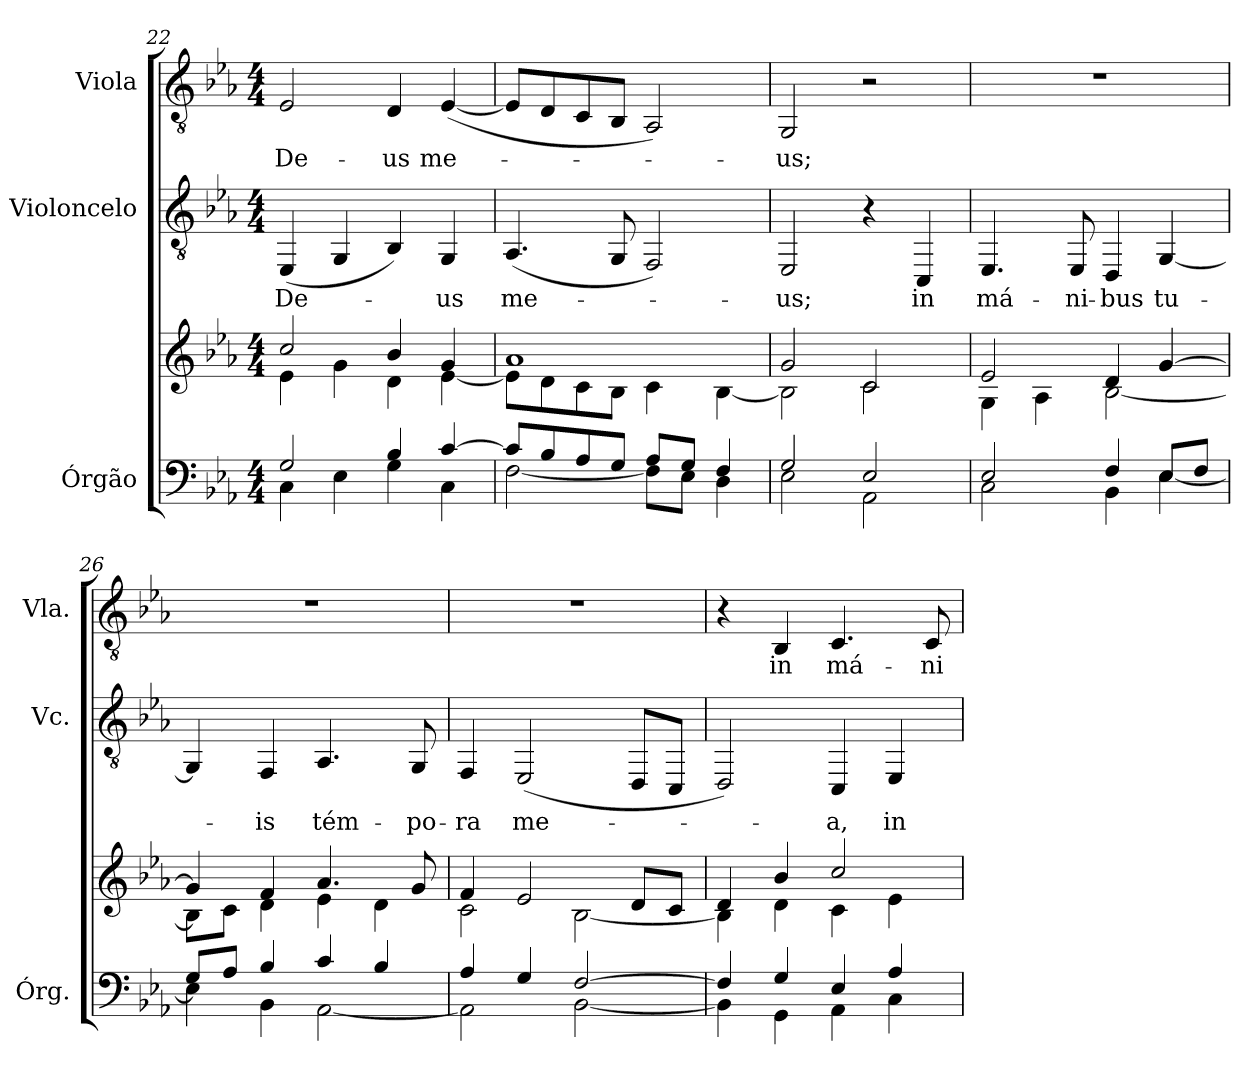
**kern	**kern	**kern	**text	**kern	**text
*part3	*part3	*part2	*part2	*part1	*part1
*staff4	*staff3	*staff2	*staff2	*staff1	*staff1
*I"Órgão	*	*I"Violoncelo	*	*I"Viola	*
*I'Órg.	*	*I'Vc.	*	*I'Vla.	*
!!LO:PB:g=z
*clefF4	*clefG2	*clefGv2	*	*clefGv2	*
*k[b-e-a-]	*k[b-e-a-]	*k[b-e-a-]	*	*k[b-e-a-]	*
*c:	*c:	*c:	*	*c:	*
*M4/4	*M4/4	*M4/4	*	*M4/4	*
=22	=22	=22	=22	=22	=22
*^	*^	*	*	*	*
!	!	!	!	!	!LO:LY:b:color=#000000	!	!
!	!	!	!	!	!	!	!LO:LY:b:color=#000000
2Gi/	4Ci\	2cci/	4e-i\	(4EE-i/	De-	2E-i/	De-
.	4E-i\	.	4gi\	4GGi/	.	.	.
!	!	!	!	!	!	!	!LO:LY:b:color=#000000
4B-i/	4Gi\	4b-i/	4di\	4BB-i/)	.	4Di/	-us
!	!	!	!	!	!LO:LY:b:color=#000000	!	!
!	!	!	!	!	!	!	!LO:LY:b:color=#000000
[>4ci/	4Ci\	4gi/	[<4e-i\	4GGi/	-us	([<4E-i/	me-
=23	=23	=23	=23	=23	=23	=23	=23
!	!	!	!	!	!LO:LY:b:color=#000000	!	!
8ci/L]	[<2Fi\	1a-i	8e-i\L]	(4.AA-i/	me-	8E-i/L]	.
8B-i/	.	.	8di\	.	.	8Di/	.
8A-i/	.	.	8ci\	.	.	8Ci/	.
8Gi/J	.	.	8B-i\J	8GGi/	.	8BB-i/J	.
8A-i/L	8Fi\L]	.	4ci\	2FFi/)	.	2AA-i/)	.
8Gi/J	8E-i\J	.	.	.	.	.	.
4Fi/	4Di\	.	[<4B-i\	.	.	.	.
=24	=24	=24	=24	=24	=24	=24	=24
!	!	!	!	!	!LO:LY:b:color=#000000	!	!
!	!	!	!	!	!	!	!LO:LY:b:color=#000000
2Gi/	2E-i\	2gi/	2B-i\]	2EE-i/	-us;	2GGi/	-us;
2E-i/	2AA-i\	2ci/	2ci\	4r	.	2r	.
!	!	!	!	!	!LO:LY:b:color=#000000	!	!
.	.	.	.	4CCi/	in	.	.
=25	=25	=25	=25	=25	=25	=25	=25
!	!	!	!	!	!LO:LY:b:color=#000000	!	!
2E-i/	2Ci\	2e-i/	4Gi\	4.EE-i/	má-	1r	.
.	.	.	4A-i\	.	.	.	.
!	!	!	!	!	!LO:LY:b:color=#000000	!	!
.	.	.	.	8EE-i/	-ni-	.	.
!	!	!	!	!	!LO:LY:b:color=#000000	!	!
4Fi/	4BB-i\	4di/	[<2B-i\	4DDi/	-bus	.	.
!	!	!	!	!	!LO:LY:b:color=#000000	!	!
8E-i/L	[<4E-i\	[>4gi/	.	[<4GGi/	tu-	.	.
8Fi/J	.	.	.	.	.	.	.
=26	=26	=26	=26	=26	=26	=26	=26
8Gi/L	4E-i\]	4gi/]	8B-i\L]	4GGi/]	.	1r	.
8A-i/J	.	.	8ci\J	.	.	.	.
!	!	!	!	!	!LO:LY:b:color=#000000	!	!
4B-i/	4BB-i\	4fi/	4di\	4FFi/	-is	.	.
!	!	!	!	!	!LO:LY:b:color=#000000	!	!
4ci/	[<2AA-i\	4.a-i/	4e-i\	4.AA-i/	tém-	.	.
4B-i/	.	.	4di\	.	.	.	.
!	!	!	!	!	!LO:LY:b:color=#000000	!	!
.	.	8gi/	.	8GGi/	-po-	.	.
=27	=27	=27	=27	=27	=27	=27	=27
!	!	!	!	!	!LO:LY:b:color=#000000	!	!
4A-i/	2AA-i\]	4fi/	2ci\	4FFi/	-ra	1r	.
!	!	!	!	!	!LO:LY:b:color=#000000	!	!
4Gi/	.	2e-i/	.	(2EE-i/	me-	.	.
[>2Fi/	[<2BB-i\	.	[<2B-i\	.	.	.	.
.	.	8di/L	.	8DDi/L	.	.	.
.	.	8ci/J	.	8CCi/J	.	.	.
=28	=28	=28	=28	=28	=28	=28	=28
4Fi/]	4BB-i\]	4di/	4B-i\]	2DDi/)	.	4r	.
!	!	!	!	!	!	!	!LO:LY:b:color=#000000
4Gi/	4GGi\	4b-i/	4di\	.	.	4BB-i/	in
!	!	!	!	!	!LO:LY:b:color=#000000	!	!
!	!	!	!	!	!	!	!LO:LY:b:color=#000000
4E-i/	4AA-i\	2cci/	4ci\	4CCi/	-a,	4.Ci/	má-
!	!	!	!	!	!LO:LY:b:color=#000000	!	!
4A-i/	4Ci\	.	4e-i\	4EE-i/	in	.	.
!	!	!	!	!	!	!	!LO:LY:b:color=#000000
.	.	.	.	.	.	8Ci/	-ni-
*v	*v	*	*	*	*	*	*
*	*v	*v	*	*	*	*
=	=	=	=	=	=
*-	*-	*-	*-	*-	*-
